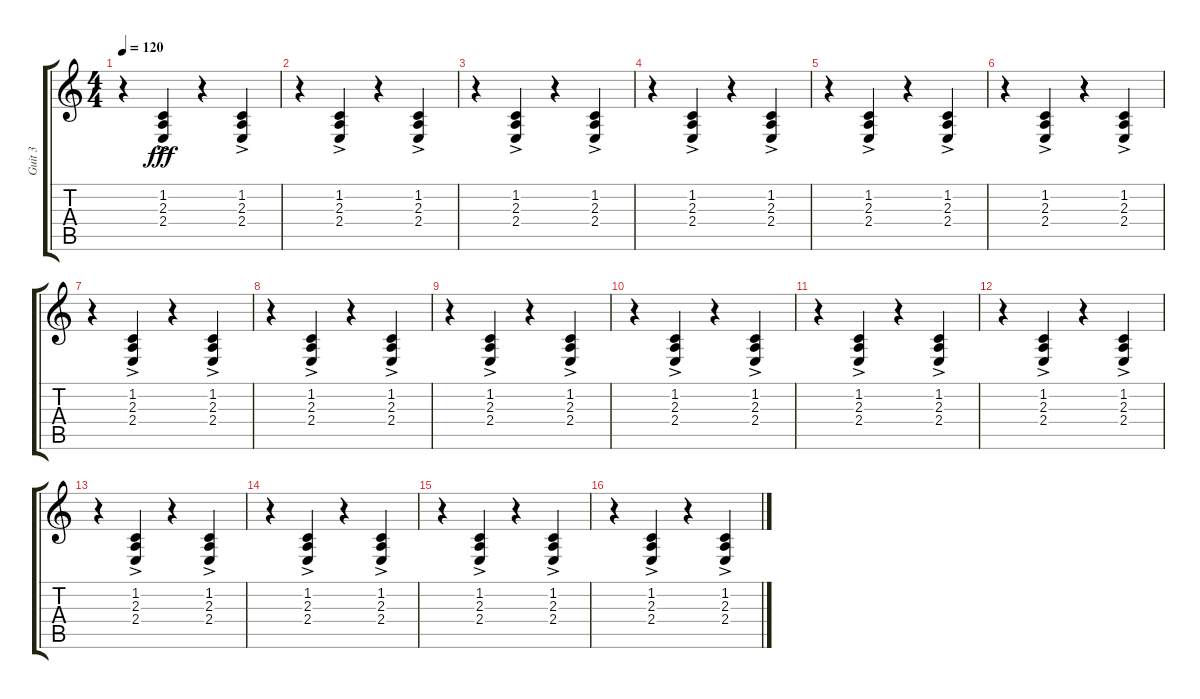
\track ("Guit 3" "Guit 3") {instrument acousticgrandpiano}
\staff {score tabs}
\tuning (E4 B3 G3 D3 A2 E2) {hide}
\ts (4 4)
\tempo 120
\clef g2
\ks c
r.4{dy fff} (1.2{ac} 2.3{ac} 2.4{ac}).4 r.4 (1.2{ac} 2.3{ac} 2.4{ac}).4 |
r.4 (1.2{ac} 2.3{ac} 2.4{ac}).4 r.4 (1.2{ac} 2.3{ac} 2.4{ac}).4 |
r.4 (1.2{ac} 2.3{ac} 2.4{ac}).4 r.4 (1.2{ac} 2.3{ac} 2.4{ac}).4 |
r.4 (1.2{ac} 2.3{ac} 2.4{ac}).4 r.4 (1.2{ac} 2.3{ac} 2.4{ac}).4 |
r.4 (1.2{ac} 2.3{ac} 2.4{ac}).4 r.4 (1.2{ac} 2.3{ac} 2.4{ac}).4 |
r.4 (1.2{ac} 2.3{ac} 2.4{ac}).4 r.4 (1.2{ac} 2.3{ac} 2.4{ac}).4 |
r.4 (1.2{ac} 2.3{ac} 2.4{ac}).4 r.4 (1.2{ac} 2.3{ac} 2.4{ac}).4 |
r.4 (1.2{ac} 2.3{ac} 2.4{ac}).4 r.4 (1.2{ac} 2.3{ac} 2.4{ac}).4 |
r.4 (1.2{ac} 2.3{ac} 2.4).4 r.4 (1.2{ac} 2.3{ac} 2.4{ac}).4 |
r.4 (1.2{ac} 2.3{ac} 2.4{ac}).4 r.4 (1.2{ac} 2.3{ac} 2.4{ac}).4 |
r.4 (1.2{ac} 2.3{ac} 2.4{ac}).4 r.4 (1.2{ac} 2.3{ac} 2.4{ac}).4 |
r.4 (1.2{ac} 2.3{ac} 2.4{ac}).4 r.4 (1.2{ac} 2.3{ac} 2.4{ac}).4 |
r.4 (1.2{ac} 2.3{ac} 2.4{ac}).4 r.4 (1.2{ac} 2.3{ac} 2.4{ac}).4 |
r.4 (1.2{ac} 2.3{ac} 2.4{ac}).4 r.4 (1.2{ac} 2.3{ac} 2.4{ac}).4 |
r.4 (1.2{ac} 2.3{ac} 2.4{ac}).4 r.4 (1.2{ac} 2.3{ac} 2.4{ac}).4 |
r.4 (1.2{ac} 2.3{ac} 2.4{ac}).4 r.4 (1.2{ac} 2.3{ac} 2.4{ac}).4
